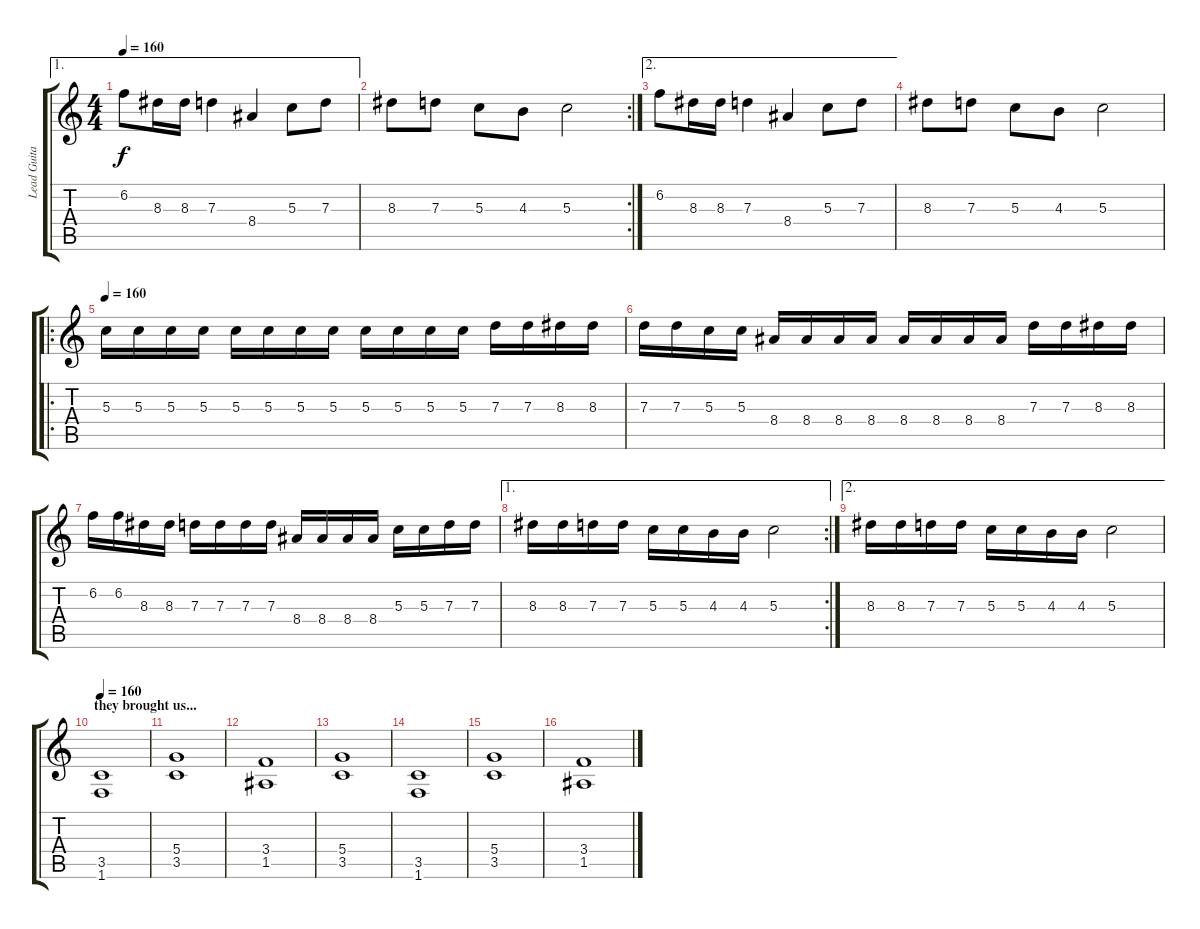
\track ("Lead Guitar" "Lead Guita") {instrument distortionguitar}
\staff {score tabs}
\tuning (E4 B3 G3 D3 A2 E2) {hide}
\ae 1
\ts (4 4)
\tempo 160
\clef g2
\ks c
6.2.8{dy f} 8.3.16 8.3.16 7.3.4 8.4.4 5.3.8 7.3.8 |
\rc 2
8.3.8 7.3.8 5.3.8 4.3.8 5.3.2 |
\ae 2
6.2.8 8.3.16 8.3.16 7.3.4 8.4.4 5.3.8 7.3.8 |
8.3.8 7.3.8 5.3.8 4.3.8 5.3.2 |
\ro
\tempo 160
5.3.16 5.3.16 5.3.16 5.3.16 5.3.16 5.3.16 5.3.16 5.3.16 5.3.16 5.3.16 5.3.16 5.3.16 7.3.16 7.3.16 8.3.16 8.3.16 |
7.3.16 7.3.16 5.3.16 5.3.16 8.4.16 8.4.16 8.4.16 8.4.16 8.4.16 8.4.16 8.4.16 8.4.16 7.3.16 7.3.16 8.3.16 8.3.16 |
6.2.16 6.2.16 8.3.16 8.3.16 7.3.16 7.3.16 7.3.16 7.3.16 8.4.16 8.4.16 8.4.16 8.4.16 5.3.16 5.3.16 7.3.16 7.3.16 |
\ae 1
\rc 2
8.3.16 8.3.16 7.3.16 7.3.16 5.3.16 5.3.16 4.3.16 4.3.16 5.3.2 |
\ae 2
8.3.16 8.3.16 7.3.16 7.3.16 5.3.16 5.3.16 4.3.16 4.3.16 5.3.2 |
\section ("" "they brought us...")
\tempo 160
(3.5 1.6).1{volume 10} |
(5.4 3.5).1 |
(3.4 1.5).1 |
(5.4 3.5).1 |
(3.5 1.6).1 |
(5.4 3.5).1 |
(3.4 1.5).1
